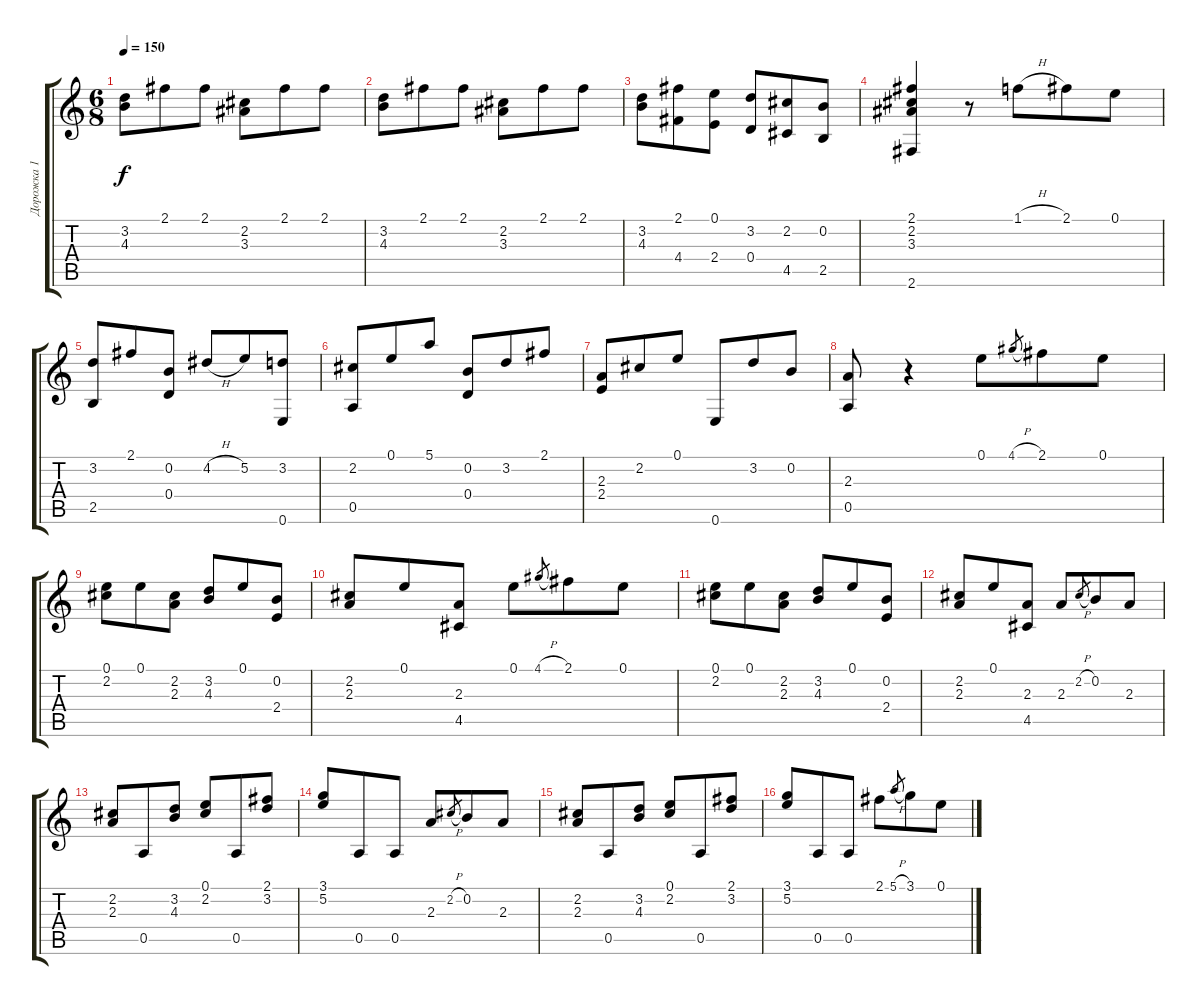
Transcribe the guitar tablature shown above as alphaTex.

\track ("Дорожка 1" "Дорожка 1") {instrument acousticguitarnylon}
\staff {score tabs}
\tuning (E4 B3 G3 D3 A2 E2) {hide}
\ts (6 8)
\tempo 150
\clef g2
\ks c
(3.2 4.3).8{dy f} 2.1.8 2.1.8 (2.2 3.3).8 2.1.8 2.1.8 |
(3.2 4.3).8 2.1.8 2.1.8 (2.2 3.3).8 2.1.8 2.1.8 |
(3.2 4.3).8 (2.1 4.4).8 (0.1 2.4).8 (3.2 0.4).8 (2.2 4.5).8 (0.2 2.5).8 |
(2.1 2.2 3.3 2.6).4 r.8 1.1{h}.8 2.1.8 0.1.8 |
(3.2 2.5).8 2.1.8 (0.2 0.4).8 4.2{h}.8 5.2.8 (3.2 0.6).8 |
(2.2 0.5).8 0.1.8 5.1.8 (0.2 0.4).8 3.2.8 2.1.8 |
(2.3 2.4).8 2.2.8 0.1.8 0.6.8 3.2.8 0.2.8 |
(2.3 0.5).8 r.4 0.1.8 4.1{h}.8{gr} 2.1.8 0.1.8 |
(0.1 2.2).8 0.1.8 (2.2 2.3).8 (3.2 4.3).8 0.1.8 (0.2 2.4).8 |
(2.2 2.3).8 0.1.8 (2.3 4.5).8 0.1.8 4.1{h}.8{gr} 2.1.8 0.1.8 |
(0.1 2.2).8 0.1.8 (2.2 2.3).8 (3.2 4.3).8 0.1.8 (0.2 2.4).8 |
(2.2 2.3).8 0.1.8 (2.3 4.5).8 2.3.8 2.2{h}.8{gr} 0.2.8 2.3.8 |
(2.2 2.3).8 0.5.8 (3.2 4.3).8 (0.1 2.2).8 0.5.8 (2.1 3.2).8 |
(3.1 5.2).8 0.5.8 0.5.8 2.3.8 2.2{h}.8{gr} 0.2.8 2.3.8 |
(2.2 2.3).8 0.5.8 (3.2 4.3).8 (0.1 2.2).8 0.5.8 (2.1 3.2).8 |
(3.1 5.2).8 0.5.8 0.5.8 2.1.8 5.1{h}.8{gr} 3.1.8 0.1.8
